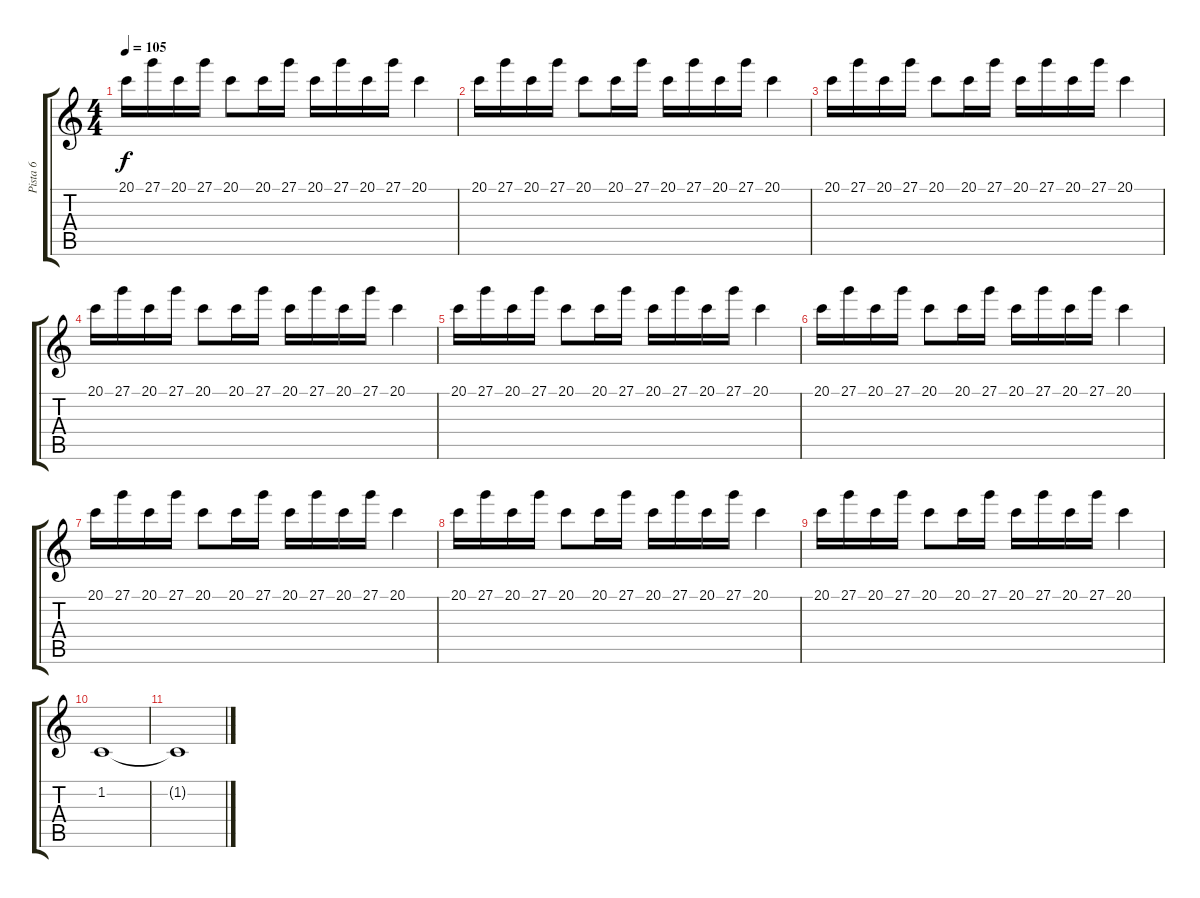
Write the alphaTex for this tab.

\track ("Pista 6" "Pista 6") {instrument lead1square}
\staff {score tabs}
\tuning (E4 B3 G3 D3 A2 E2) {hide}
\ts (4 4)
\tempo 105
\clef g2
\ks c
20.1.16{dy f} 27.1.16 20.1.16 27.1.16 20.1.8 20.1.16 27.1.16 20.1.16 27.1.16 20.1.16 27.1.16 20.1.4 |
20.1.16 27.1.16 20.1.16 27.1.16 20.1.8 20.1.16 27.1.16 20.1.16 27.1.16 20.1.16 27.1.16 20.1.4 |
20.1.16 27.1.16 20.1.16 27.1.16 20.1.8 20.1.16 27.1.16 20.1.16 27.1.16 20.1.16 27.1.16 20.1.4 |
20.1.16 27.1.16 20.1.16 27.1.16 20.1.8 20.1.16 27.1.16 20.1.16 27.1.16 20.1.16 27.1.16 20.1.4 |
20.1.16 27.1.16 20.1.16 27.1.16 20.1.8 20.1.16 27.1.16 20.1.16 27.1.16 20.1.16 27.1.16 20.1.4 |
20.1.16 27.1.16 20.1.16 27.1.16 20.1.8 20.1.16 27.1.16 20.1.16 27.1.16 20.1.16 27.1.16 20.1.4 |
20.1.16 27.1.16 20.1.16 27.1.16 20.1.8 20.1.16 27.1.16 20.1.16 27.1.16 20.1.16 27.1.16 20.1.4 |
20.1.16 27.1.16 20.1.16 27.1.16 20.1.8 20.1.16 27.1.16 20.1.16 27.1.16 20.1.16 27.1.16 20.1.4 |
20.1.16 27.1.16 20.1.16 27.1.16 20.1.8 20.1.16 27.1.16 20.1.16 27.1.16 20.1.16 27.1.16 20.1.4 |
1.2.1 |
1.2{t}.1
